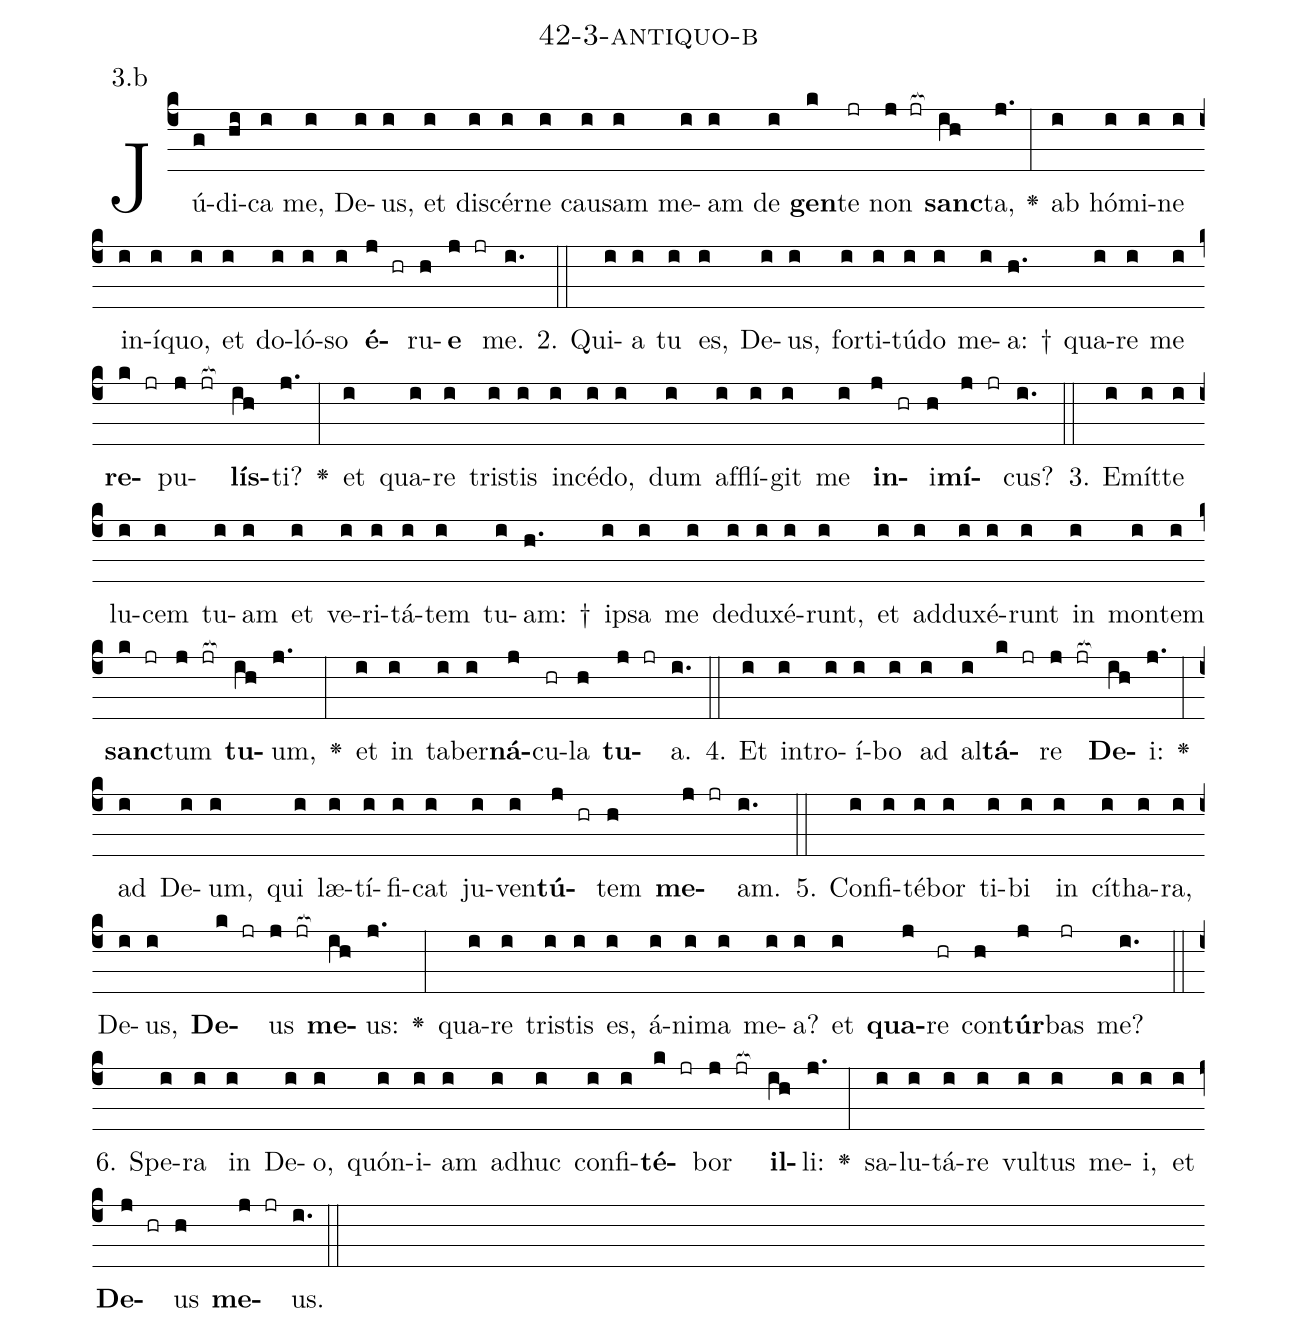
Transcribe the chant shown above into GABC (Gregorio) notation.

name: 42-3-antiquo-b;
annotation: 3.b;
%%
(c4)Jú(g)di(hi)ca(i) me,(i) De(i)us,(i) et(i) di(i)scér(i)ne(i) cau(i)sam(i) me(i)am(i) de(i) <b>gen</b>(k)te(jr) non(j jr[ocb:1{]) <b>sanc</b>(ih[ocb:0}])ta,(j.) <v>\greheightstar</v>(:) ab(i) hó(i)mi(i)ne(i) in(i)í(i)quo,(i) et(i) do(i)ló(i)so(i) <b>é</b>(j hr)ru(h)<b>e</b>(j jr) me.(i.) (::)
2. Qui(i)a(i) tu(i) es,(i) De(i)us,(i) for(i)ti(i)tú(i)do(i) me(i)a: †(h.) qua(i)re(i) me(i) <b>re</b>(k jr)pu(j jr[ocb:1{])<b>lís</b>(ih[ocb:0}])ti?(j.) <v>\greheightstar</v>(:) et(i) qua(i)re(i) tris(i)tis(i) in(i)cé(i)do,(i) dum(i) af(i)flí(i)git(i) me(i) <b>in</b>(j hr)i(h)<b>mí</b>(j jr)cus?(i.) (::)
3. E(i)mít(i)te(i) lu(i)cem(i) tu(i)am(i) et(i) ve(i)ri(i)tá(i)tem(i) tu(i)am: †(h.) ip(i)sa(i) me(i) de(i)du(i)xé(i)runt,(i) et(i) ad(i)du(i)xé(i)runt(i) in(i) mon(i)tem(i) <b>sanc</b>(k jr)tum(j jr[ocb:1{]) <b>tu</b>(ih[ocb:0}])um,(j.) <v>\greheightstar</v>(:) et(i) in(i) ta(i)ber(i)<b>ná</b>(j)cu(hr)la(h) <b>tu</b>(j jr)a.(i.) (::)
4. Et(i) in(i)tro(i)í(i)bo(i) ad(i) al(i)<b>tá</b>(k jr)re(j jr[ocb:1{]) <b>De</b>(ih[ocb:0}])i:(j.) <v>\greheightstar</v>(:) ad(i) De(i)um,(i) qui(i) læ(i)tí(i)fi(i)cat(i) ju(i)ven(i)<b>tú</b>(j hr)tem(h) <b>me</b>(j jr)am.(i.) (::)
5. Con(i)fi(i)té(i)bor(i) ti(i)bi(i) in(i) cí(i)tha(i)ra,(i) De(i)us,(i) <b>De</b>(k jr)us(j jr[ocb:1{]) <b>me</b>(ih[ocb:0}])us:(j.) <v>\greheightstar</v>(:) qua(i)re(i) tris(i)tis(i) es,(i) á(i)ni(i)ma(i) me(i)a?(i) et(i) <b>qua</b>(j)re(hr) con(h)<b>túr</b>(j)bas(jr) me?(i.) (::)
6. Spe(i)ra(i) in(i) De(i)o,(i) quón(i)i(i)am(i) ad(i)huc(i) con(i)fi(i)<b>té</b>(k jr)bor(j jr[ocb:1{]) <b>il</b>(ih[ocb:0}])li:(j.) <v>\greheightstar</v>(:) sa(i)lu(i)tá(i)re(i) vul(i)tus(i) me(i)i,(i) et(i) <b>De</b>(j hr)us(h) <b>me</b>(j jr)us.(i.) (::)
